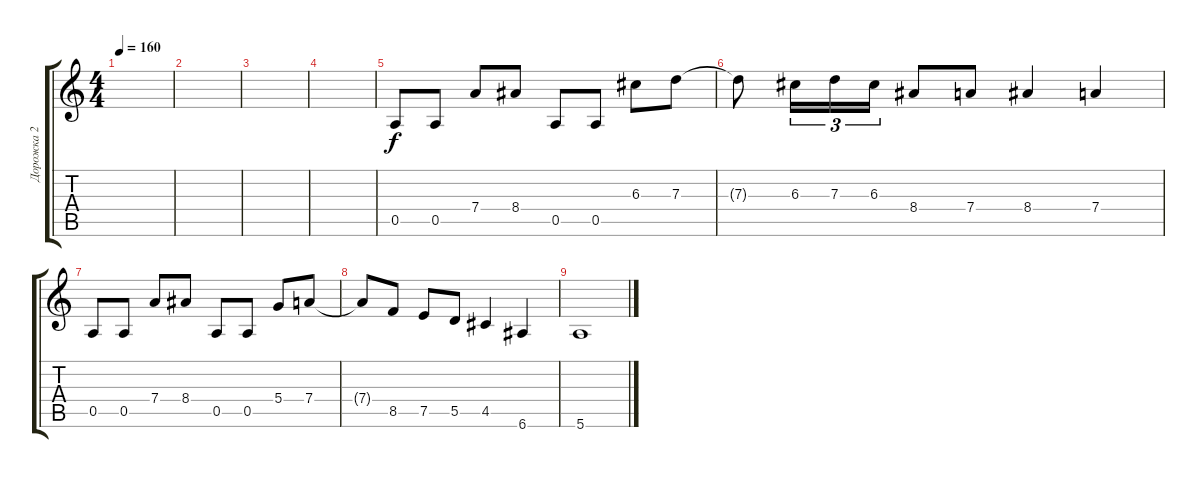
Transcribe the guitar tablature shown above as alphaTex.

\track ("Дорожка 2" "Дорожка 2") {instrument distortionguitar}
\staff {score tabs}
\tuning (E4 B3 G3 D3 A2 E2) {hide}
\ts (4 4)
\tempo 160
\clef g2
\ks c
|
|
|
|
0.5.8 0.5.8 7.4.8 8.4.8 0.5.8 0.5.8 6.3.8 7.3.8 |
7.3{t}.8 6.3.16{tu (3 2)} 7.3.16{tu (3 2)} 6.3.16{tu (3 2)} 8.4.8 7.4.8 8.4.4 7.4.4 |
0.5.8 0.5.8 7.4.8 8.4.8 0.5.8 0.5.8 5.4.8 7.4.8 |
7.4{t}.8 8.5.8 7.5.8 5.5.8 4.5.4 6.6.4 |
5.6.1
